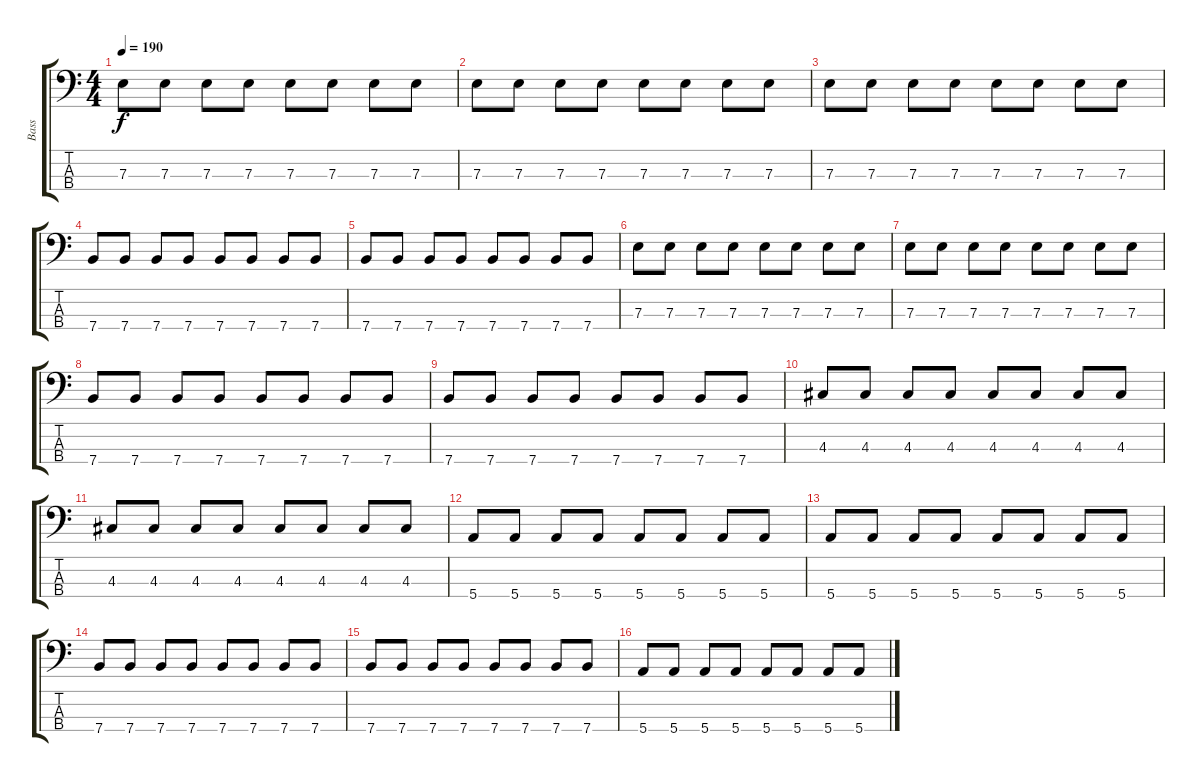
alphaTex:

\track ("Bass" "Bass") {instrument electricbasspick}
\staff {score tabs}
\tuning (G2 D2 A1 E1) {hide}
\ts (4 4)
\tempo 190
\clef f4
\ks c
7.3.8{dy f} 7.3.8 7.3.8 7.3.8 7.3.8 7.3.8 7.3.8 7.3.8 |
7.3.8 7.3.8 7.3.8 7.3.8 7.3.8 7.3.8 7.3.8 7.3.8 |
7.3.8 7.3.8 7.3.8 7.3.8 7.3.8 7.3.8 7.3.8 7.3.8 |
7.4.8 7.4.8 7.4.8 7.4.8 7.4.8 7.4.8 7.4.8 7.4.8 |
7.4.8 7.4.8 7.4.8 7.4.8 7.4.8 7.4.8 7.4.8 7.4.8 |
7.3.8 7.3.8 7.3.8 7.3.8 7.3.8 7.3.8 7.3.8 7.3.8 |
7.3.8 7.3.8 7.3.8 7.3.8 7.3.8 7.3.8 7.3.8 7.3.8 |
7.4.8 7.4.8 7.4.8 7.4.8 7.4.8 7.4.8 7.4.8 7.4.8 |
7.4.8 7.4.8 7.4.8 7.4.8 7.4.8 7.4.8 7.4.8 7.4.8 |
4.3.8 4.3.8 4.3.8 4.3.8 4.3.8 4.3.8 4.3.8 4.3.8 |
4.3.8 4.3.8 4.3.8 4.3.8 4.3.8 4.3.8 4.3.8 4.3.8 |
5.4.8 5.4.8 5.4.8 5.4.8 5.4.8 5.4.8 5.4.8 5.4.8 |
5.4.8 5.4.8 5.4.8 5.4.8 5.4.8 5.4.8 5.4.8 5.4.8 |
7.4.8 7.4.8 7.4.8 7.4.8 7.4.8 7.4.8 7.4.8 7.4.8 |
7.4.8 7.4.8 7.4.8 7.4.8 7.4.8 7.4.8 7.4.8 7.4.8 |
5.4.8 5.4.8 5.4.8 5.4.8 5.4.8 5.4.8 5.4.8 5.4.8
